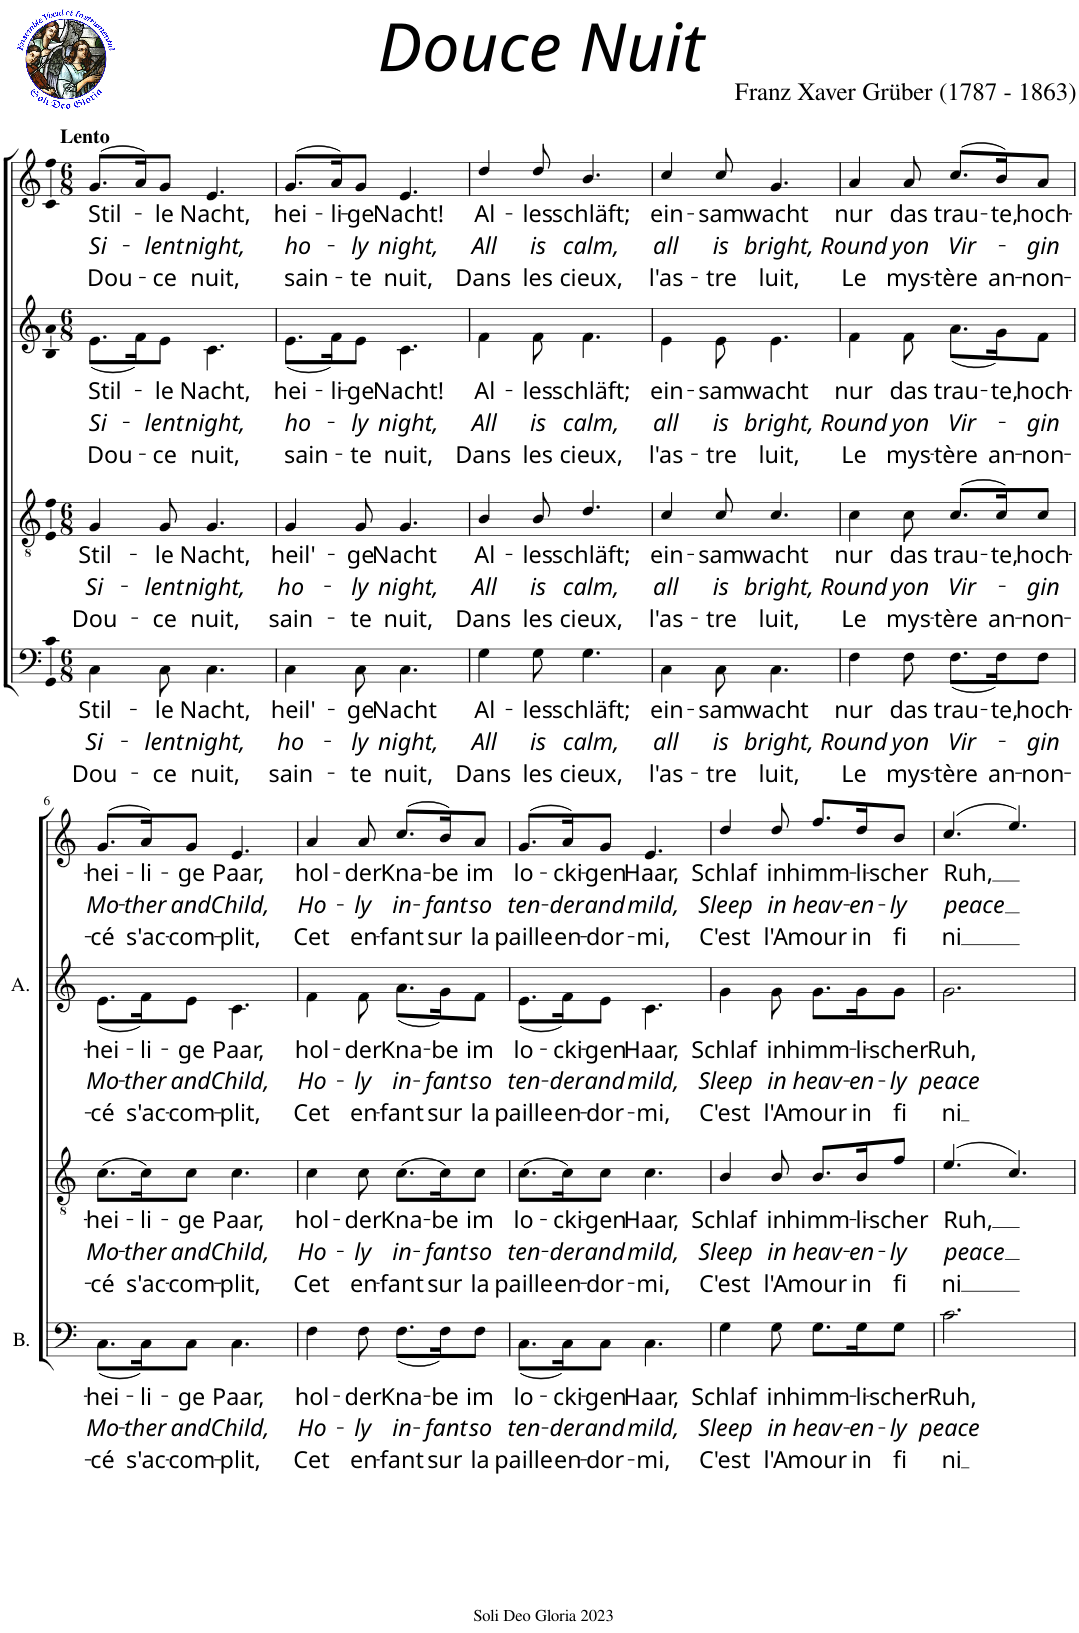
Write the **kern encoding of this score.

**kern	**text	**text	**text	**kern	**text	**text	**text	**kern	**text	**text	**text	**kern	**text	**text	**text
*part4	*part4	*part4	*part4	*part3	*part3	*part3	*part3	*part2	*part2	*part2	*part2	*part1	*part1	*part1	*part1
*staff4	*staff4	*staff4	*staff4	*staff3	*staff3	*staff3	*staff3	*staff2	*staff2	*staff2	*staff2	*staff1	*staff1	*staff1	*staff1
*I"Basse	*	*	*	*I"Midi_74	*	*	*	*I"Alto	*	*	*	*I"Midi_74	*	*	*
*I'B.	*	*	*	*	*	*	*	*I'A.	*	*	*	*	*	*	*
*clefF4	*	*	*	*clefGv2	*	*	*	*clefG2	*	*	*	*clefG2	*	*	*
*k[]	*	*	*	*k[]	*	*	*	*k[]	*	*	*	*k[]	*	*	*
*C:	*	*	*	*C:	*	*	*	*C:	*	*	*	*C:	*	*	*
*M6/8	*	*	*	*M6/8	*	*	*	*M6/8	*	*	*	*M6/8	*	*	*
=1	=1	=1	=1	=1	=1	=1	=1	=1	=1	=1	=1	=1	=1	=1	=1
!	!	!	!	!	!	!	!	!	!	!	!	!LO:TX:a:B:t=Lento	!	!	!
!	!LO:LY:b	!LO:LY:b	!LO:LY:b	!	!LO:LY:b	!LO:LY:b	!LO:LY:b	!	!LO:LY:b	!LO:LY:b	!LO:LY:b	!	!LO:LY:b	!LO:LY:b	!LO:LY:b
4C\	Stil-	Si-	Dou-	4G/	Stil-	Si-	Dou-	(<8.e\L	Stil-	Si-	Dou-	(>8.g/L	Stil-	Si-	Dou-
.	.	.	.	.	.	.	.	16f\K)	.	.	.	16a/K)	.	.	.
!	!LO:LY:b	!LO:LY:b	!LO:LY:b	!	!LO:LY:b	!LO:LY:b	!LO:LY:b	!	!LO:LY:b	!LO:LY:b	!LO:LY:b	!	!LO:LY:b	!LO:LY:b	!LO:LY:b
8C\	-le	-lent	-ce	8G/	-le	-lent	-ce	8e\J	-le	-lent	-ce	8g/J	-le	-lent	-ce
!	!LO:LY:b	!LO:LY:b	!LO:LY:b	!	!LO:LY:b	!LO:LY:b	!LO:LY:b	!	!LO:LY:b	!LO:LY:b	!LO:LY:b	!	!LO:LY:b	!LO:LY:b	!LO:LY:b
4.C\	Nacht,	night,	nuit,	4.G/	Nacht,	night,	nuit,	4.c\	Nacht,	night,	nuit,	4.e/	Nacht,	night,	nuit,
=2	=2	=2	=2	=2	=2	=2	=2	=2	=2	=2	=2	=2	=2	=2	=2
!	!LO:LY:b	!LO:LY:b	!LO:LY:b	!	!LO:LY:b	!LO:LY:b	!LO:LY:b	!	!LO:LY:b	!LO:LY:b	!LO:LY:b	!	!LO:LY:b	!LO:LY:b	!LO:LY:b
4C\	heil'-	ho-	sain-	4G/	heil'-	ho-	sain-	(<8.e\L	hei-	ho-	sain-	(>8.g/L	hei-	ho-	sain-
!	!	!	!	!	!	!	!	!	!LO:LY:b	!	!	!	!LO:LY:b	!	!
.	.	.	.	.	.	.	.	16f\K)	-li-	.	.	16a/K)	-li-	.	.
!	!LO:LY:b	!LO:LY:b	!LO:LY:b	!	!LO:LY:b	!LO:LY:b	!LO:LY:b	!	!LO:LY:b	!LO:LY:b	!LO:LY:b	!	!LO:LY:b	!LO:LY:b	!LO:LY:b
8C\	-ge	-ly	-te	8G/	-ge	-ly	-te	8e\J	-ge	-ly	-te	8g/J	-ge	-ly	-te
!	!LO:LY:b	!LO:LY:b	!LO:LY:b	!	!LO:LY:b	!LO:LY:b	!LO:LY:b	!	!LO:LY:b	!LO:LY:b	!LO:LY:b	!	!LO:LY:b	!LO:LY:b	!LO:LY:b
4.C\	Nacht	night,	nuit,	4.G/	Nacht	night,	nuit,	4.c\	Nacht!	night,	nuit,	4.e/	Nacht!	night,	nuit,
=3	=3	=3	=3	=3	=3	=3	=3	=3	=3	=3	=3	=3	=3	=3	=3
!	!LO:LY:b	!LO:LY:b	!LO:LY:b	!	!LO:LY:b	!LO:LY:b	!LO:LY:b	!	!LO:LY:b	!LO:LY:b	!LO:LY:b	!	!LO:LY:b	!LO:LY:b	!LO:LY:b
4G\	Al-	All	Dans	4B/	Al-	All	Dans	4f\	Al-	All	Dans	4dd/	Al-	All	Dans
!	!LO:LY:b	!LO:LY:b	!LO:LY:b	!	!LO:LY:b	!LO:LY:b	!LO:LY:b	!	!LO:LY:b	!LO:LY:b	!LO:LY:b	!	!LO:LY:b	!LO:LY:b	!LO:LY:b
8G\	-les	is	les	8B/	-les	is	les	8f\	-les	is	les	8dd/	-les	is	les
!	!LO:LY:b	!LO:LY:b	!LO:LY:b	!	!LO:LY:b	!LO:LY:b	!LO:LY:b	!	!LO:LY:b	!LO:LY:b	!LO:LY:b	!	!LO:LY:b	!LO:LY:b	!LO:LY:b
4.G\	schläft;	calm,	cieux,	4.d/	schläft;	calm,	cieux,	4.f\	schläft;	calm,	cieux,	4.b/	schläft;	calm,	cieux,
=4	=4	=4	=4	=4	=4	=4	=4	=4	=4	=4	=4	=4	=4	=4	=4
!	!LO:LY:b	!LO:LY:b	!LO:LY:b	!	!LO:LY:b	!LO:LY:b	!LO:LY:b	!	!LO:LY:b	!LO:LY:b	!LO:LY:b	!	!LO:LY:b	!LO:LY:b	!LO:LY:b
4C\	ein-	all	l'as-	4c/	ein-	all	l'as-	4e\	ein-	all	l'as-	4cc/	ein-	all	l'as-
!	!LO:LY:b	!LO:LY:b	!LO:LY:b	!	!LO:LY:b	!LO:LY:b	!LO:LY:b	!	!LO:LY:b	!LO:LY:b	!LO:LY:b	!	!LO:LY:b	!LO:LY:b	!LO:LY:b
8C\	sam	is	-tre	8c/	sam	is	-tre	8e\	sam	is	-tre	8cc/	sam	is	-tre
!	!LO:LY:b	!LO:LY:b	!LO:LY:b	!	!LO:LY:b	!LO:LY:b	!LO:LY:b	!	!LO:LY:b	!LO:LY:b	!LO:LY:b	!	!LO:LY:b	!LO:LY:b	!LO:LY:b
4.C\	wacht	bright,	luit,	4.c/	wacht	bright,	luit,	4.e\	wacht	bright,	luit,	4.g/	wacht	bright,	luit,
=5	=5	=5	=5	=5	=5	=5	=5	=5	=5	=5	=5	=5	=5	=5	=5
!	!LO:LY:b	!LO:LY:b	!LO:LY:b	!	!LO:LY:b	!LO:LY:b	!LO:LY:b	!	!LO:LY:b	!LO:LY:b	!LO:LY:b	!	!LO:LY:b	!LO:LY:b	!LO:LY:b
4F\	nur	Round	Le	4c\	nur	Round	Le	4f\	nur	Round	Le	4a/	nur	Round	Le
!	!LO:LY:b	!LO:LY:b	!LO:LY:b	!	!LO:LY:b	!LO:LY:b	!LO:LY:b	!	!LO:LY:b	!LO:LY:b	!LO:LY:b	!	!LO:LY:b	!LO:LY:b	!LO:LY:b
8F\	das	yon	mys-	8c\	das	yon	mys-	8f\	das	yon	mys-	8a/	das	yon	mys-
!	!LO:LY:b	!LO:LY:b	!LO:LY:b	!	!LO:LY:b	!LO:LY:b	!LO:LY:b	!	!LO:LY:b	!LO:LY:b	!LO:LY:b	!	!LO:LY:b	!LO:LY:b	!LO:LY:b
(<8.F\L	trau-	Vir-	-tère	(>8.c/L	trau-	Vir-	-tère	(<8.a\L	trau-	Vir-	-tère	(>8.cc/L	trau-	Vir-	-tère
!	!LO:LY:b	!	!LO:LY:b	!	!LO:LY:b	!	!LO:LY:b	!	!LO:LY:b	!	!LO:LY:b	!	!LO:LY:b	!	!LO:LY:b
16F\K)	te,	.	an-	16c/K)	te,	.	an-	16g\K)	te,	.	an-	16b/K)	te,	.	an-
!	!LO:LY:b	!LO:LY:b	!LO:LY:b	!	!LO:LY:b	!LO:LY:b	!LO:LY:b	!	!LO:LY:b	!LO:LY:b	!LO:LY:b	!	!LO:LY:b	!LO:LY:b	!LO:LY:b
8F\J	hoch-	-gin	-non-	8c/J	hoch-	-gin	-non-	8f\J	hoch-	-gin	-non-	8a/J	hoch-	-gin	-non-
!!LO:LB:g=z
=6	=6	=6	=6	=6	=6	=6	=6	=6	=6	=6	=6	=6	=6	=6	=6
!	!LO:LY:b	!LO:LY:b	!LO:LY:b	!	!LO:LY:b	!LO:LY:b	!LO:LY:b	!	!LO:LY:b	!LO:LY:b	!LO:LY:b	!	!LO:LY:b	!LO:LY:b	!LO:LY:b
(<8.C\L	-hei-	Mo-	-cé	(>8.c\L	-hei-	Mo-	-cé	(<8.e\L	-hei-	Mo-	-cé	(>8.g/L	-hei-	Mo-	-cé
!	!LO:LY:b	!LO:LY:b	!LO:LY:b	!	!LO:LY:b	!LO:LY:b	!LO:LY:b	!	!LO:LY:b	!LO:LY:b	!LO:LY:b	!	!LO:LY:b	!LO:LY:b	!LO:LY:b
16C\K)	-li-	-ther	s'ac-	16c\K)	-li-	-ther	s'ac-	16f\K)	-li-	-ther	s'ac-	16a/K)	-li-	-ther	s'ac-
!	!LO:LY:b	!LO:LY:b	!LO:LY:b	!	!LO:LY:b	!LO:LY:b	!LO:LY:b	!	!LO:LY:b	!LO:LY:b	!LO:LY:b	!	!LO:LY:b	!LO:LY:b	!LO:LY:b
8C\J	-ge	and	-com-	8c\J	-ge	and	-com-	8e\J	-ge	and	-com-	8g/J	-ge	and	-com-
!	!LO:LY:b	!LO:LY:b	!LO:LY:b	!	!LO:LY:b	!LO:LY:b	!LO:LY:b	!	!LO:LY:b	!LO:LY:b	!LO:LY:b	!	!LO:LY:b	!LO:LY:b	!LO:LY:b
4.C\	Paar,	Child,	-plit,	4.c\	Paar,	Child,	-plit,	4.c\	Paar,	Child,	-plit,	4.e/	Paar,	Child,	-plit,
=7	=7	=7	=7	=7	=7	=7	=7	=7	=7	=7	=7	=7	=7	=7	=7
!	!LO:LY:b	!LO:LY:b	!LO:LY:b	!	!LO:LY:b	!LO:LY:b	!LO:LY:b	!	!LO:LY:b	!LO:LY:b	!LO:LY:b	!	!LO:LY:b	!LO:LY:b	!LO:LY:b
4F\	hol-	Ho-	Cet	4c\	hol-	Ho-	Cet	4f\	hol-	Ho-	Cet	4a/	hol-	Ho-	Cet
!	!LO:LY:b	!LO:LY:b	!LO:LY:b	!	!LO:LY:b	!LO:LY:b	!LO:LY:b	!	!LO:LY:b	!LO:LY:b	!LO:LY:b	!	!LO:LY:b	!LO:LY:b	!LO:LY:b
8F\	der	-ly	en-	8c\	der	-ly	en-	8f\	der	-ly	en-	8a/	der	-ly	en-
!	!LO:LY:b	!LO:LY:b	!LO:LY:b	!	!LO:LY:b	!LO:LY:b	!LO:LY:b	!	!LO:LY:b	!LO:LY:b	!LO:LY:b	!	!LO:LY:b	!LO:LY:b	!LO:LY:b
(<8.F\L	Kna-	in-	-fant	(>8.c\L	Kna-	in-	-fant	(<8.a\L	Kna-	in-	-fant	(>8.cc/L	Kna-	in-	-fant
!	!LO:LY:b	!LO:LY:b	!LO:LY:b	!	!LO:LY:b	!LO:LY:b	!LO:LY:b	!	!LO:LY:b	!LO:LY:b	!LO:LY:b	!	!LO:LY:b	!LO:LY:b	!LO:LY:b
16F\K)	-be	-fant	sur	16c\K)	-be	-fant	sur	16g\K)	-be	-fant	sur	16b/K)	-be	-fant	sur
!	!LO:LY:b	!LO:LY:b	!LO:LY:b	!	!LO:LY:b	!LO:LY:b	!LO:LY:b	!	!LO:LY:b	!LO:LY:b	!LO:LY:b	!	!LO:LY:b	!LO:LY:b	!LO:LY:b
8F\J	im	so	la	8c\J	im	so	la	8f\J	im	so	la	8a/J	im	so	la
=8	=8	=8	=8	=8	=8	=8	=8	=8	=8	=8	=8	=8	=8	=8	=8
!	!LO:LY:b	!LO:LY:b	!LO:LY:b	!	!LO:LY:b	!LO:LY:b	!LO:LY:b	!	!LO:LY:b	!LO:LY:b	!LO:LY:b	!	!LO:LY:b	!LO:LY:b	!LO:LY:b
(<8.C\L	lo-	ten-	paille	(>8.c\L	lo-	ten-	paille	(<8.e\L	lo-	ten-	paille	(>8.g/L	lo-	ten-	paille
!	!LO:LY:b	!LO:LY:b	!LO:LY:b	!	!LO:LY:b	!LO:LY:b	!LO:LY:b	!	!LO:LY:b	!LO:LY:b	!LO:LY:b	!	!LO:LY:b	!LO:LY:b	!LO:LY:b
16C\K)	-cki-	-der	en-	16c\K)	-cki-	-der	en-	16f\K)	-cki-	-der	en-	16a/K)	-cki-	-der	en-
!	!LO:LY:b	!LO:LY:b	!LO:LY:b	!	!LO:LY:b	!LO:LY:b	!LO:LY:b	!	!LO:LY:b	!LO:LY:b	!LO:LY:b	!	!LO:LY:b	!LO:LY:b	!LO:LY:b
8C\J	-gen	and	-dor-	8c\J	-gen	and	-dor-	8e\J	-gen	and	-dor-	8g/J	-gen	and	-dor-
!	!LO:LY:b	!LO:LY:b	!LO:LY:b	!	!LO:LY:b	!LO:LY:b	!LO:LY:b	!	!LO:LY:b	!LO:LY:b	!LO:LY:b	!	!LO:LY:b	!LO:LY:b	!LO:LY:b
4.C\	Haar,	mild,	-mi,	4.c\	Haar,	mild,	-mi,	4.c\	Haar,	mild,	-mi,	4.e/	Haar,	mild,	-mi,
=9	=9	=9	=9	=9	=9	=9	=9	=9	=9	=9	=9	=9	=9	=9	=9
!	!LO:LY:b	!LO:LY:b	!LO:LY:b	!	!LO:LY:b	!LO:LY:b	!LO:LY:b	!	!LO:LY:b	!LO:LY:b	!LO:LY:b	!	!LO:LY:b	!LO:LY:b	!LO:LY:b
4G\	Schlaf	Sleep	C'est	4B/	Schlaf	Sleep	C'est	4g\	Schlaf	Sleep	C'est	4dd/	Schlaf	Sleep	C'est
!	!LO:LY:b	!LO:LY:b	!LO:LY:b	!	!LO:LY:b	!LO:LY:b	!LO:LY:b	!	!LO:LY:b	!LO:LY:b	!LO:LY:b	!	!LO:LY:b	!LO:LY:b	!LO:LY:b
8G\	in	in	l'A	8B/	in	in	l'A	8g\	in	in	l'A	8dd/	in	in	l'A
!	!LO:LY:b	!LO:LY:b	!LO:LY:b	!	!LO:LY:b	!LO:LY:b	!LO:LY:b	!	!LO:LY:b	!LO:LY:b	!LO:LY:b	!	!LO:LY:b	!LO:LY:b	!LO:LY:b
8.G\L	himm-	heav-	mour	8.B/L	himm-	heav-	mour	8.g\L	himm-	heav-	mour	8.ff/L	himm-	heav-	mour
!	!LO:LY:b	!LO:LY:b	!LO:LY:b	!	!LO:LY:b	!LO:LY:b	!LO:LY:b	!	!LO:LY:b	!LO:LY:b	!LO:LY:b	!	!LO:LY:b	!LO:LY:b	!LO:LY:b
16G\K	-li-	-en-	in	16B/K	-li-	-en-	in	16g\K	-li-	-en-	in	16dd/K	-li-	-en-	in
!	!LO:LY:b	!LO:LY:b	!LO:LY:b	!	!LO:LY:b	!LO:LY:b	!LO:LY:b	!	!LO:LY:b	!LO:LY:b	!LO:LY:b	!	!LO:LY:b	!LO:LY:b	!LO:LY:b
8G\J	scher	-ly	fi	8f/J	scher	-ly	fi	8g\J	scher	-ly	fi	8b/J	scher	-ly	fi
=10	=10	=10	=10	=10	=10	=10	=10	=10	=10	=10	=10	=10	=10	=10	=10
!	!LO:LY:b	!LO:LY:b	!LO:LY:b	!	!LO:LY:b	!LO:LY:b	!LO:LY:b	!	!LO:LY:b	!LO:LY:b	!LO:LY:b	!	!LO:LY:b	!LO:LY:b	!LO:LY:b
2.c\	Ruh,	-peace	ni	(>4.e/	Ruh,	-peace	ni	2.g\	Ruh,	-peace	ni	(>4.cc/	Ruh,	-peace	ni
.	.	.	.	4.c/)	.	.	.	.	.	.	.	4.ee/)	.	.	.
=	=	=	=	=	=	=	=	=	=	=	=	=	=	=	=
*-	*-	*-	*-	*-	*-	*-	*-	*-	*-	*-	*-	*-	*-	*-	*-
